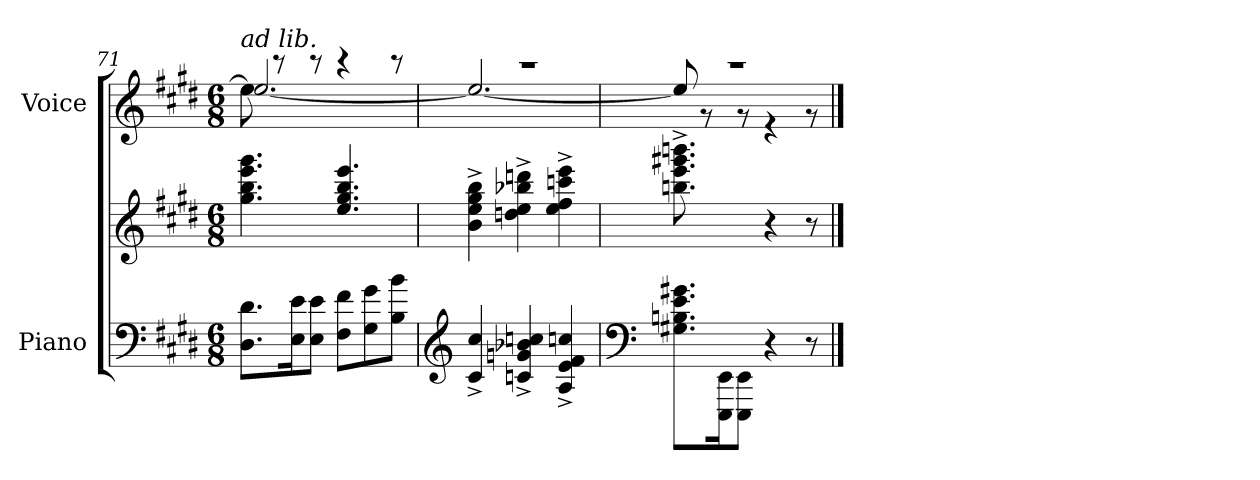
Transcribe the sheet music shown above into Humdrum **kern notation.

**kern	**kern	**kern
*part2	*part2	*part1
*staff3	*staff2	*staff1
*I"Piano	*	*I"Voice
*I'Pno	*	*
*clefF4	*clefG2	*clefG2
*k[f#c#g#d#]	*k[f#c#g#d#]	*k[f#c#g#d#]
*M6/8	*M6/8	*M6/8
=71	=71	=71
*	*	*^
!	!	!LO:TX:i:t=ad lib.	!
8.D#\ 8.d#\L	4.gg#\ 4.bb\ 4.eee\ 4.ggg#\	8ee\]	[2.ee!/
.	.	8r	.
16E\ 16e\K	.	.	.
8E\ 8e\J	.	8r	.
8F#\ 8f#\L	4.ee/ 4.gg#/ 4.bb/ 4.eee/	4r	.
8G#\ 8g#\	.	.	.
8B\ 8b\J	.	8r	.
=72	=72	=72	=72
*clefG2	*	*	*
4c#/^> 4cc#/^>	4b\^ 4ee\^ 4gg#\^ 4bb\^	2.r	2.ee!/_
4cn/^> 4gn/^> 4b-X/^> 4ccn/^>	4ddn\^> 4ee\^> 4bb-X\^> 4dddn\^>	.	.
4A/^> 4e/^> 4f#/^> 4ccn/^>	4ee\^> 4ff#\^> 4cccn\^> 4eee\^>	.	.
=73	=73	=73	=73
*clefF4	*	*	*
*^	*	*	*
8.ryy	8.G#X\ 8.Bn\ 8.e\ 8.g#X\L	8.bbn\^> 8.eee\^> 8.ggg#X\^> 8.bbbn\^>L	2.r	8ee!/]
.	.	.	.	8r
16E^>/K	16EEE\ 16EE\K	8.ryy	.	.
8E^>/J	8EEE\ 8EE\J	.	.	8r
4.ryy	4r	4r	.	4r
.	8r	8r	.	8r
*v	*v	*	*v	*v
==	==	==
*-	*-	*-
